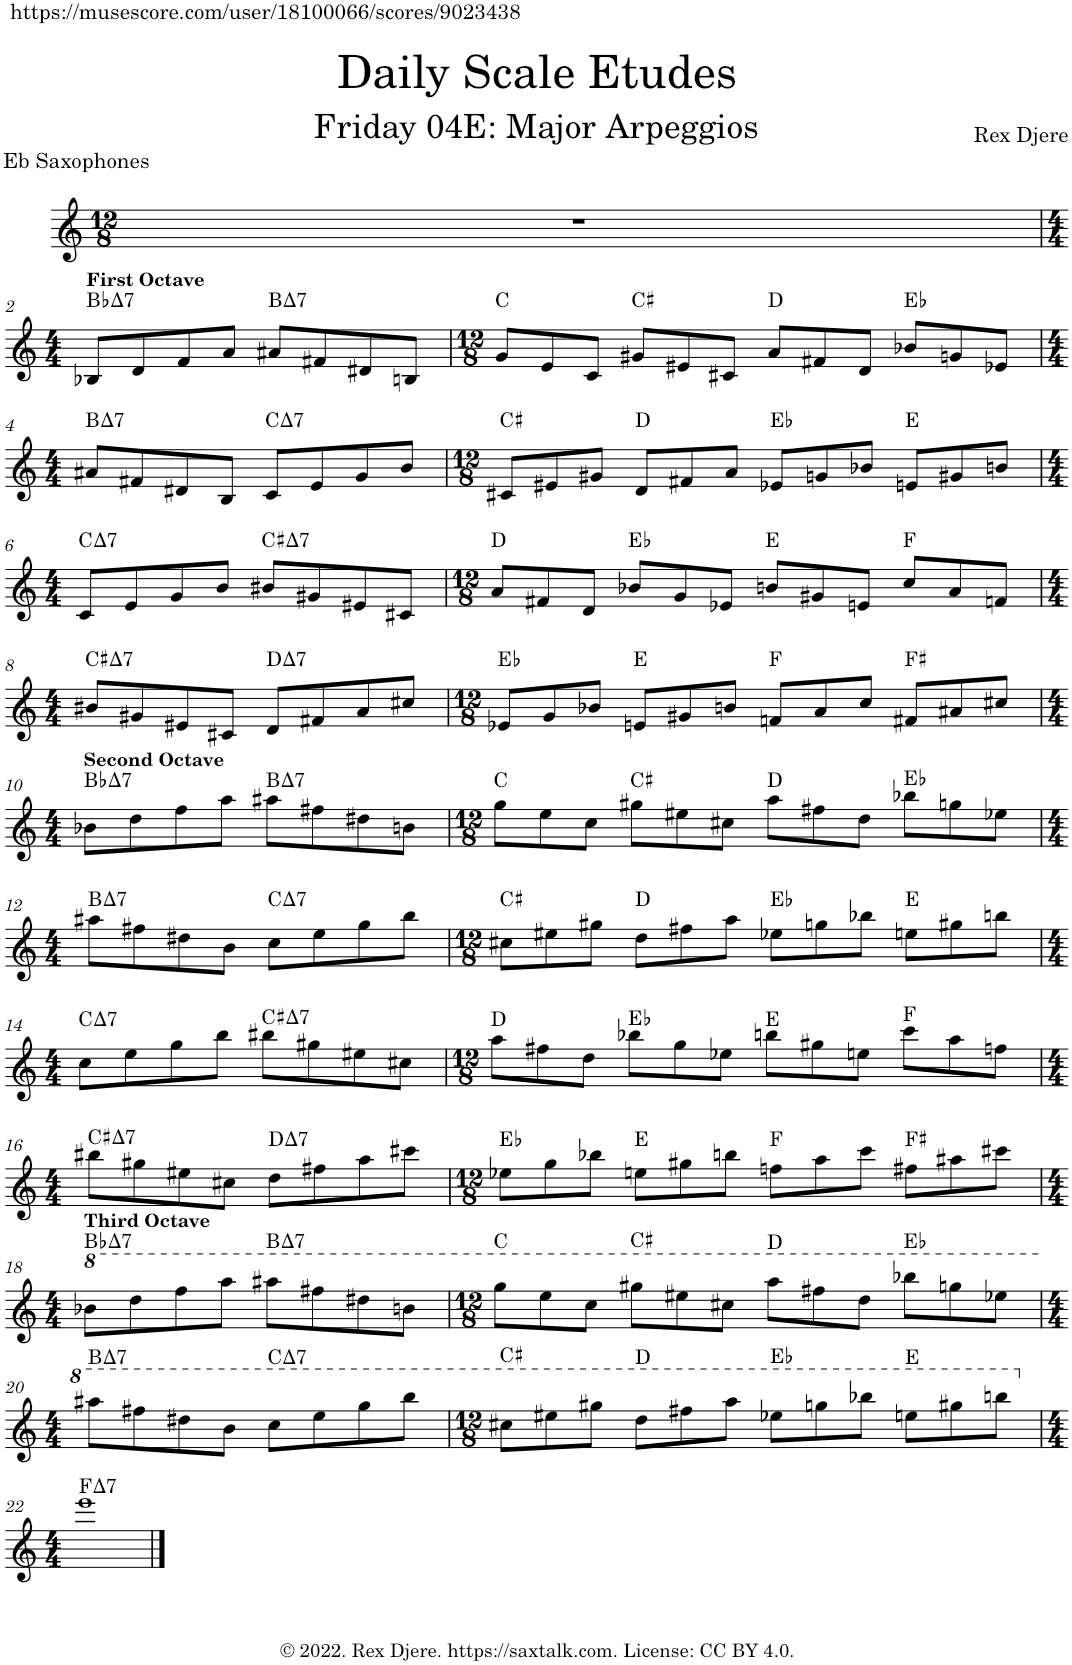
**kern	**harte
*part1	*part1
*staff1	*
*I"Alto Saxophone	*
*I'A. Sax.	*
*clefG2	*
*Trd5c9	*
*k[]	*
*M12/8	*
=1	=1
1.r	.
!!LO:LB:g=z
=2	=2
*M4/4	*
!LO:TX:a:B:t=First Octave	!LO:H:kt=7
8B-X/L	Bb:maj7
8d/	.
8f/	.
8a/J	.
!	!LO:H:kt=7
8a#X/L	B:maj7
8f#X/	.
8d#X/	.
8Bn/J	.
=3	=3
*M12/8	*
8g/L	C:maj
8e/	.
8c/J	.
8g#X/L	C#:maj
8e#X/	.
8c#X/J	.
8a/L	D:maj
8f#X/	.
8d/J	.
8b-X/L	Eb:maj
8gn/	.
8e-X/J	.
!!LO:LB:g=z
=4	=4
*M4/4	*
!	!LO:H:kt=7
8a#X/L	B:maj7
8f#X/	.
8d#X/	.
8B/J	.
!	!LO:H:kt=7
8c/L	C:maj7
8e/	.
8g/	.
8b/J	.
=5	=5
*M12/8	*
8c#X/L	C#:maj
8e#X/	.
8g#X/J	.
8d/L	D:maj
8f#X/	.
8a/J	.
8e-X/L	Eb:maj
8gn/	.
8b-X/J	.
8en/L	E:maj
8g#X/	.
8bn/J	.
!!LO:LB:g=z
=6	=6
*M4/4	*
!	!LO:H:kt=7
8c/L	C:maj7
8e/	.
8g/	.
8b/J	.
!	!LO:H:kt=7
8b#X/L	C#:maj7
8g#X/	.
8e#X/	.
8c#X/J	.
=7	=7
*M12/8	*
8a/L	D:maj
8f#X/	.
8d/J	.
8b-X/L	Eb:maj
8g/	.
8e-X/J	.
8bn/L	E:maj
8g#X/	.
8en/J	.
8cc/L	F:maj
8a/	.
8fn/J	.
!!LO:LB:g=z
=8	=8
*M4/4	*
!	!LO:H:kt=7
8b#X/L	C#:maj7
8g#X/	.
8e#X/	.
8c#X/J	.
!	!LO:H:kt=7
8d/L	D:maj7
8f#X/	.
8a/	.
8cc#X/J	.
=9	=9
*M12/8	*
8e-X/L	Eb:maj
8g/	.
8b-X/J	.
8en/L	E:maj
8g#X/	.
8bn/J	.
8fn/L	F:maj
8a/	.
8cc/J	.
8f#X/L	F#:maj
8a#X/	.
8cc#X/J	.
!!LO:LB:g=z
=10	=10
*M4/4	*
!LO:TX:a:B:t=Second Octave	!LO:H:kt=7
8b-X\L	Bb:maj7
8dd\	.
8ff\	.
8aa\J	.
!	!LO:H:kt=7
8aa#X\L	B:maj7
8ff#X\	.
8dd#X\	.
8bn\J	.
=11	=11
*M12/8	*
8gg\L	C:maj
8ee\	.
8cc\J	.
8gg#X\L	C#:maj
8ee#X\	.
8cc#X\J	.
8aa\L	D:maj
8ff#X\	.
8dd\J	.
8bb-X\L	Eb:maj
8ggn\	.
8ee-X\J	.
!!LO:LB:g=z
=12	=12
*M4/4	*
!	!LO:H:kt=7
8aa#X\L	B:maj7
8ff#X\	.
8dd#X\	.
8b\J	.
!	!LO:H:kt=7
8cc\L	C:maj7
8ee\	.
8gg\	.
8bb\J	.
=13	=13
*M12/8	*
8cc#X\L	C#:maj
8ee#X\	.
8gg#X\J	.
8dd\L	D:maj
8ff#X\	.
8aa\J	.
8ee-X\L	Eb:maj
8ggn\	.
8bb-X\J	.
8een\L	E:maj
8gg#X\	.
8bbn\J	.
!!LO:LB:g=z
=14	=14
*M4/4	*
!	!LO:H:kt=7
8cc\L	C:maj7
8ee\	.
8gg\	.
8bb\J	.
!	!LO:H:kt=7
8bb#X\L	C#:maj7
8gg#X\	.
8ee#X\	.
8cc#X\J	.
=15	=15
*M12/8	*
8aa\L	D:maj
8ff#X\	.
8dd\J	.
8bb-X\L	Eb:maj
8gg\	.
8ee-X\J	.
8bbn\L	E:maj
8gg#X\	.
8een\J	.
8ccc\L	F:maj
8aa\	.
8ffn\J	.
!!LO:LB:g=z
=16	=16
*M4/4	*
!	!LO:H:kt=7
8bb#X\L	C#:maj7
8gg#X\	.
8ee#X\	.
8cc#X\J	.
!	!LO:H:kt=7
8dd\L	D:maj7
8ff#X\	.
8aa\	.
8ccc#X\J	.
=17	=17
*M12/8	*
8ee-X\L	Eb:maj
8gg\	.
8bb-X\J	.
8een\L	E:maj
8gg#X\	.
8bbn\J	.
8ffn\L	F:maj
8aa\	.
8ccc\J	.
8ff#X\L	F#:maj
8aa#X\	.
8ccc#X\J	.
!!LO:LB:g=z
=18	=18
*M4/4	*
*8va	*
!LO:TX:a:B:t=Third Octave	!LO:H:kt=7
8bb-X\L	Bb:maj7
8ddd\	.
8fff\	.
8aaa\J	.
!	!LO:H:kt=7
8aaa#X\L	B:maj7
8fff#X\	.
8ddd#X\	.
8bbn\J	.
=19	=19
*M12/8	*
8ggg\L	C:maj
8eee\	.
8ccc\J	.
8ggg#X\L	C#:maj
8eee#X\	.
8ccc#X\J	.
8aaa\L	D:maj
8fff#X\	.
8ddd\J	.
8bbb-X\L	Eb:maj
8gggn\	.
8eee-X\J	.
!!LO:LB:g=z
=20	=20
*M4/4	*
!	!LO:H:kt=7
8aaa#X\L	B:maj7
8fff#X\	.
8ddd#X\	.
8bb\J	.
!	!LO:H:kt=7
8ccc\L	C:maj7
8eee\	.
8ggg\	.
8bbb\J	.
=21	=21
*M12/8	*
8ccc#X\L	C#:maj
8eee#X\	.
8ggg#X\J	.
8ddd\L	D:maj
8fff#X\	.
8aaa\J	.
8eee-X\L	Eb:maj
8gggn\	.
8bbb-X\J	.
8eeen\L	E:maj
8ggg#X\	.
8bbbn\J	.
!!LO:LB:g=z
=22	=22
*M4/4	*
*X8va	*
!	!LO:H:kt=7
1eee	F:maj7
==	==
*-	*-
